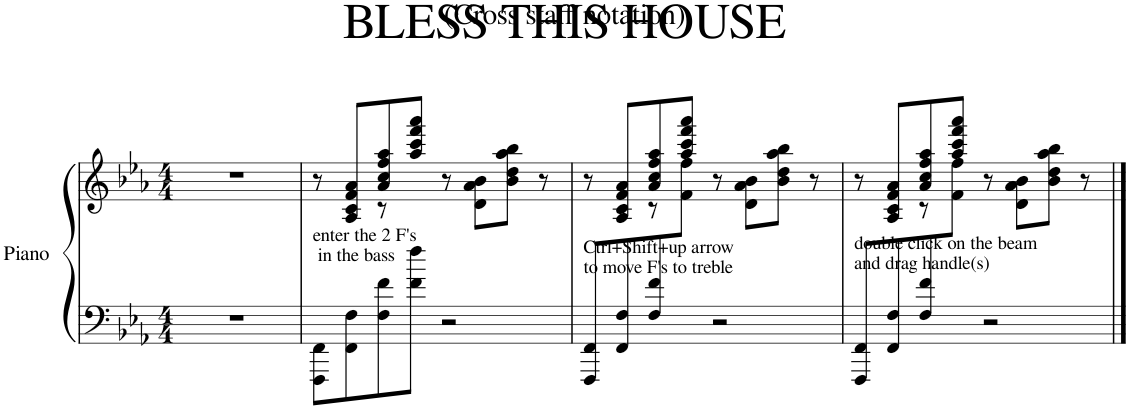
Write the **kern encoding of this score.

**kern	**kern
*part1	*part1
*staff2	*staff1
*I"Piano	*
*I'Pno.	*
*clefF4	*clefG2
*k[b-e-a-]	*k[b-e-a-]
*M4/4	*M4/4
=1	=1
1r	1r
=2	=2
*	*^
!LO:TX:a:t=enter the 2 F's	!	!
!LO:TX:a:t=in the bass	!	!
8FFF\ 8FF\L	8r	4ryy
8FF\ 8F\	8A-/ 8c/ 8f/ 8a-/L	.
8F\ 8f\	8a-/ 8cc/ 8ff/ 8aa-/	8r
8f\ 8ff\J	8aa-/ 8ccc/ 8fff/ 8aaa-/J	2ryy
2r	8r	.
.	8d\ 8a-\ 8b-\L	.
.	8b-\ 8dd\ 8aa-\ 8bb-\J	.
.	8r	8ryy
=3	=3	=3
*	*	*^
!LO:TX:a:t=Ctrl+Shift+up arrow	!	!	!
!LO:TX:a:t=to move F's to treble	!	!	!
8FFF/ 8FF/L	8r	4ryy	4.ryy
8FF/ 8F/	8A-/ 8c/ 8f/ 8a-/L	.	.
8F/ 8f/	8a-/ 8cc/ 8ff/ 8aa-/	8r	.
8ryy	8aa-/ 8ccc/ 8fff/ 8aaa-/J	2ryy	8f\ 8ff\J
2r	8r	.	2ryy
.	8d\ 8a-\ 8b-\L	.	.
.	8b-\ 8dd\ 8aa-\ 8bb-\J	.	.
.	8r	8ryy	.
=4	=4	=4	=4
!LO:TX:a:t=double click on the beam	!	!	!
!LO:TX:a:t=and drag handle(s)	!	!	!
8FFF/ 8FF/L	8r	4ryy	4.ryy
8FF/ 8F/	8A-/ 8c/ 8f/ 8a-/L	.	.
8F/ 8f/	8a-/ 8cc/ 8ff/ 8aa-/	8r	.
8ryy	8aa-/ 8ccc/ 8fff/ 8aaa-/J	2ryy	8f\ 8ff\J
2r	8r	.	2ryy
.	8d\ 8a-\ 8b-\L	.	.
.	8b-\ 8dd\ 8aa-\ 8bb-\J	.	.
.	8r	8ryy	.
*	*v	*v	*v
==	==
*-	*-
